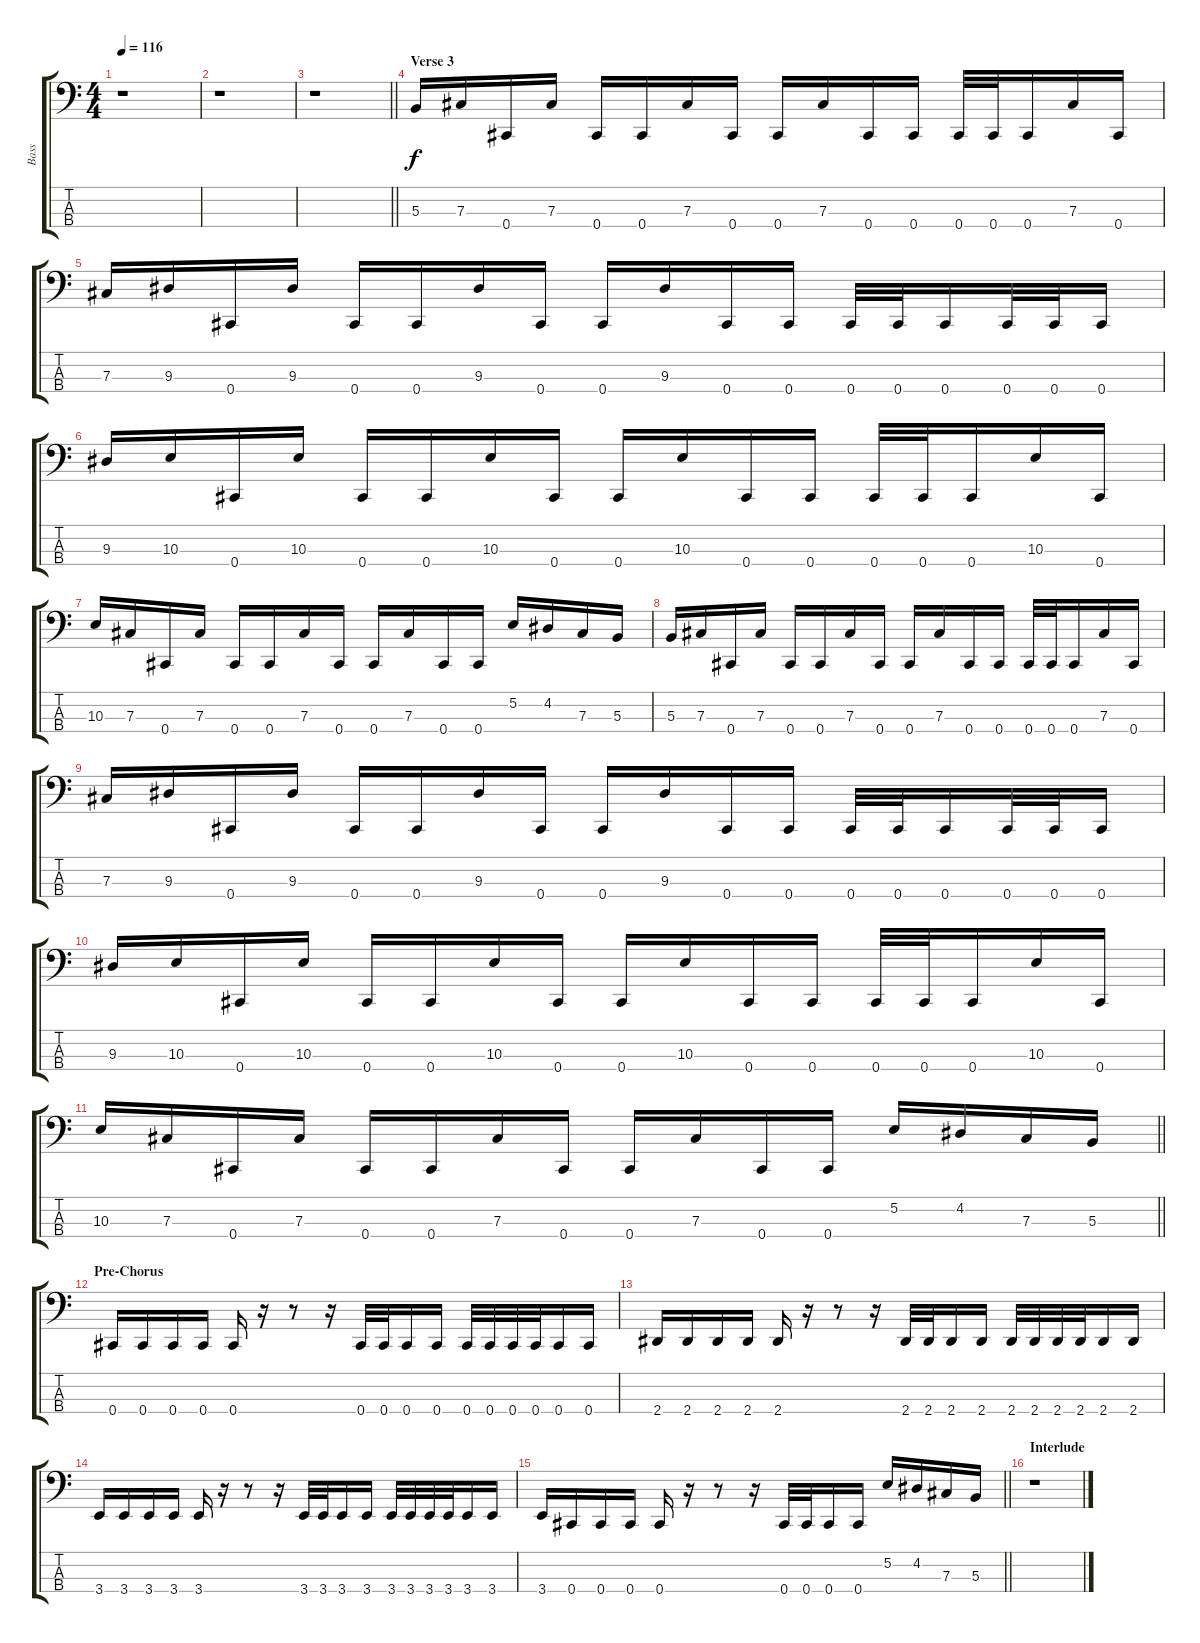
\track ("Bass" "Bass") {instrument electricbassfinger}
\staff {score tabs}
\tuning (E2 B1 Gb1 Db1) {hide}
\ts (4 4)
\tempo 116
\clef f4
\ks c
r.1{dy f} |
r.1 |
\barLineRight lightlight
r.1 |
\section ("" "Verse 3")
5.3.16 7.3.16 0.4.16 7.3.16 0.4.16 0.4.16 7.3.16 0.4.16 0.4.16 7.3.16 0.4.16 0.4.16 0.4.32 0.4.32 0.4.16 7.3.16 0.4.16 |
7.3.16 9.3.16 0.4.16 9.3.16 0.4.16 0.4.16 9.3.16 0.4.16 0.4.16 9.3.16 0.4.16 0.4.16 0.4.32 0.4.32 0.4.16 0.4.32 0.4.32 0.4.16 |
9.3.16 10.3.16 0.4.16 10.3.16 0.4.16 0.4.16 10.3.16 0.4.16 0.4.16 10.3.16 0.4.16 0.4.16 0.4.32 0.4.32 0.4.16 10.3.16 0.4.16 |
10.3.16 7.3.16 0.4.16 7.3.16 0.4.16 0.4.16 7.3.16 0.4.16 0.4.16 7.3.16 0.4.16 0.4.16 5.2.16 4.2.16 7.3.16 5.3.16 |
5.3.16 7.3.16 0.4.16 7.3.16 0.4.16 0.4.16 7.3.16 0.4.16 0.4.16 7.3.16 0.4.16 0.4.16 0.4.32 0.4.32 0.4.16 7.3.16 0.4.16 |
7.3.16 9.3.16 0.4.16 9.3.16 0.4.16 0.4.16 9.3.16 0.4.16 0.4.16 9.3.16 0.4.16 0.4.16 0.4.32 0.4.32 0.4.16 0.4.32 0.4.32 0.4.16 |
9.3.16 10.3.16 0.4.16 10.3.16 0.4.16 0.4.16 10.3.16 0.4.16 0.4.16 10.3.16 0.4.16 0.4.16 0.4.32 0.4.32 0.4.16 10.3.16 0.4.16 |
\barLineRight lightlight
10.3.16 7.3.16 0.4.16 7.3.16 0.4.16 0.4.16 7.3.16 0.4.16 0.4.16 7.3.16 0.4.16 0.4.16 5.2.16 4.2.16 7.3.16 5.3.16 |
\section ("" "Pre-Chorus")
0.4.16 0.4.16 0.4.16 0.4.16 0.4.16 r.16 r.8 r.16 0.4.32 0.4.32 0.4.16 0.4.16 0.4.32 0.4.32 0.4.32 0.4.32 0.4.16 0.4.16 |
2.4.16 2.4.16 2.4.16 2.4.16 2.4.16 r.16 r.8 r.16 2.4.32 2.4.32 2.4.16 2.4.16 2.4.32 2.4.32 2.4.32 2.4.32 2.4.16 2.4.16 |
3.4.16 3.4.16 3.4.16 3.4.16 3.4.16 r.16 r.8 r.16 3.4.32 3.4.32 3.4.16 3.4.16 3.4.32 3.4.32 3.4.32 3.4.32 3.4.16 3.4.16 |
\barLineRight lightlight
3.4.16 0.4.16 0.4.16 0.4.16 0.4.16 r.16 r.8 r.16 0.4.32 0.4.32 0.4.16 0.4.16 5.2.16 4.2.16 7.3.16 5.3.16 |
\section ("" "Interlude")
r.1
